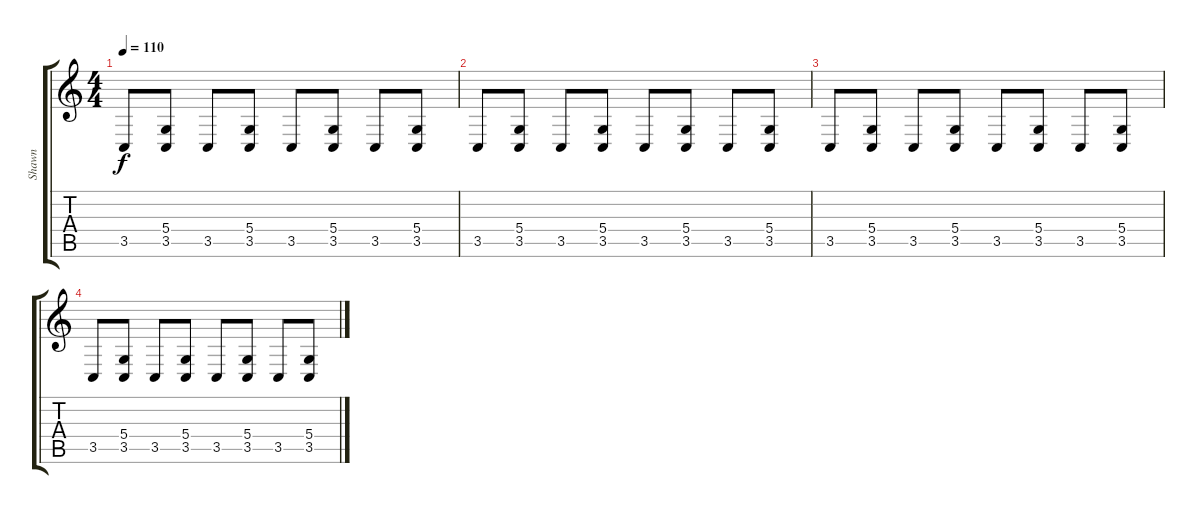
\track ("Shawn" "Shawn") {instrument melodictom}
\staff {score tabs}
\tuning (E4 B3 G3 D3 A2 E2) {hide}
\ts (4 4)
\tempo 110
\clef g2
\ks c
3.5.8{dy f} (5.4 3.5).8 3.5.8 (5.4 3.5).8 3.5.8 (5.4 3.5).8 3.5.8 (5.4 3.5).8 |
3.5.8 (5.4 3.5).8 3.5.8 (5.4 3.5).8 3.5.8 (5.4 3.5).8 3.5.8 (5.4 3.5).8 |
3.5.8 (5.4 3.5).8 3.5.8 (5.4 3.5).8 3.5.8 (5.4 3.5).8 3.5.8 (5.4 3.5).8 |
3.5.8 (5.4 3.5).8 3.5.8 (5.4 3.5).8 3.5.8 (5.4 3.5).8 3.5.8 (5.4 3.5).8
